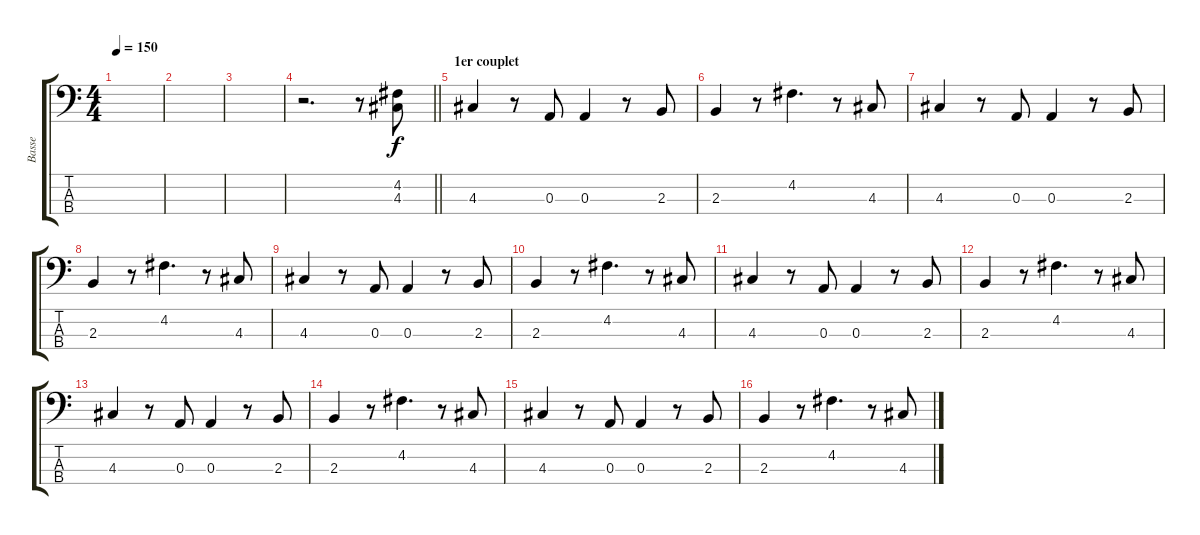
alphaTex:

\track ("Basse" "Basse") {instrument electricbasspick}
\staff {score tabs}
\tuning (G2 D2 A1 E1) {hide}
\ts (4 4)
\tempo 150
\clef f4
\ks c
|
|
|
\barLineRight lightlight
r.2{d} r.8 (4.2 4.3).8 |
\section ("" "1er couplet")
4.3.4 r.8 0.3.8 0.3.4 r.8 2.3.8 |
2.3.4 r.8 4.2.4{d} r.8 4.3.8 |
4.3.4 r.8 0.3.8 0.3.4 r.8 2.3.8 |
2.3.4 r.8 4.2.4{d} r.8 4.3.8 |
4.3.4 r.8 0.3.8 0.3.4 r.8 2.3.8 |
2.3.4 r.8 4.2.4{d} r.8 4.3.8 |
4.3.4 r.8 0.3.8 0.3.4 r.8 2.3.8 |
2.3.4 r.8 4.2.4{d} r.8 4.3.8 |
4.3.4 r.8 0.3.8 0.3.4 r.8 2.3.8 |
2.3.4 r.8 4.2.4{d} r.8 4.3.8 |
4.3.4 r.8 0.3.8 0.3.4 r.8 2.3.8 |
2.3.4 r.8 4.2.4{d} r.8 4.3.8
